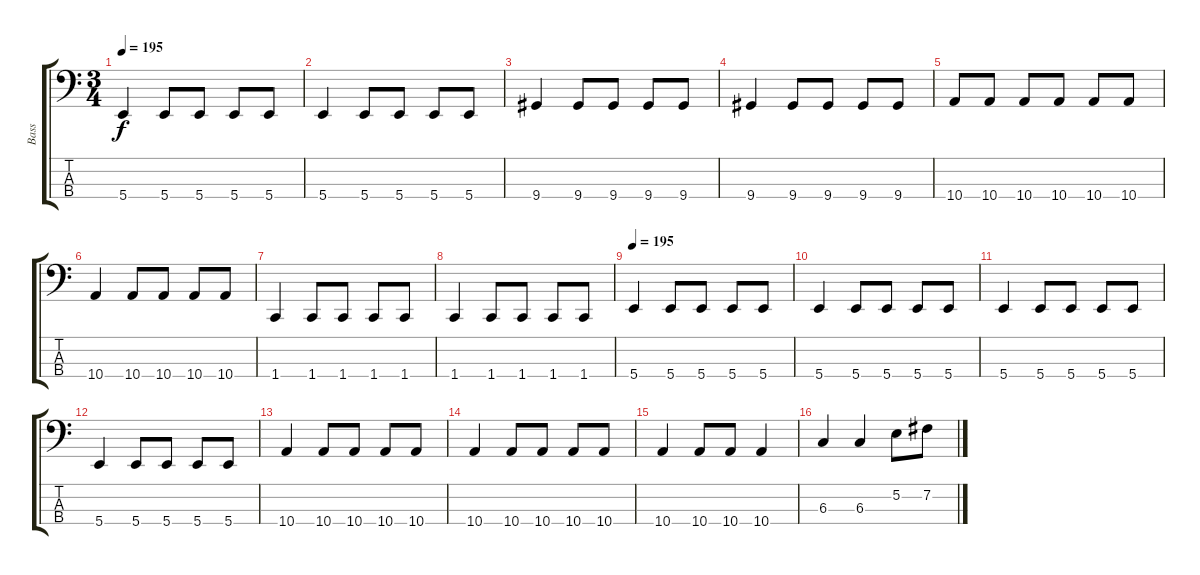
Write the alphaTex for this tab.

\track ("Bass" "Bass") {instrument electricbassfinger}
\staff {score tabs}
\tuning (E2 B1 Gb1 B0) {hide}
\ts (3 4)
\tempo 195
\clef f4
\ks c
5.4.4{dy f} 5.4.8 5.4.8 5.4.8 5.4.8 |
5.4.4 5.4.8 5.4.8 5.4.8 5.4.8 |
9.4.4 9.4.8 9.4.8 9.4.8 9.4.8 |
9.4.4 9.4.8 9.4.8 9.4.8 9.4.8 |
10.4.8 10.4.8 10.4.8 10.4.8 10.4.8 10.4.8 |
10.4.4 10.4.8 10.4.8 10.4.8 10.4.8 |
1.4.4 1.4.8 1.4.8 1.4.8 1.4.8 |
1.4.4 1.4.8 1.4.8 1.4.8 1.4.8 |
\tempo 195
5.4.4 5.4.8 5.4.8 5.4.8 5.4.8 |
5.4.4 5.4.8 5.4.8 5.4.8 5.4.8 |
5.4.4 5.4.8 5.4.8 5.4.8 5.4.8 |
5.4.4 5.4.8 5.4.8 5.4.8 5.4.8 |
10.4.4 10.4.8 10.4.8 10.4.8 10.4.8 |
10.4.4 10.4.8 10.4.8 10.4.8 10.4.8 |
10.4.4 10.4.8 10.4.8 10.4.4 |
6.3.4 6.3.4 5.2.8 7.2.8
